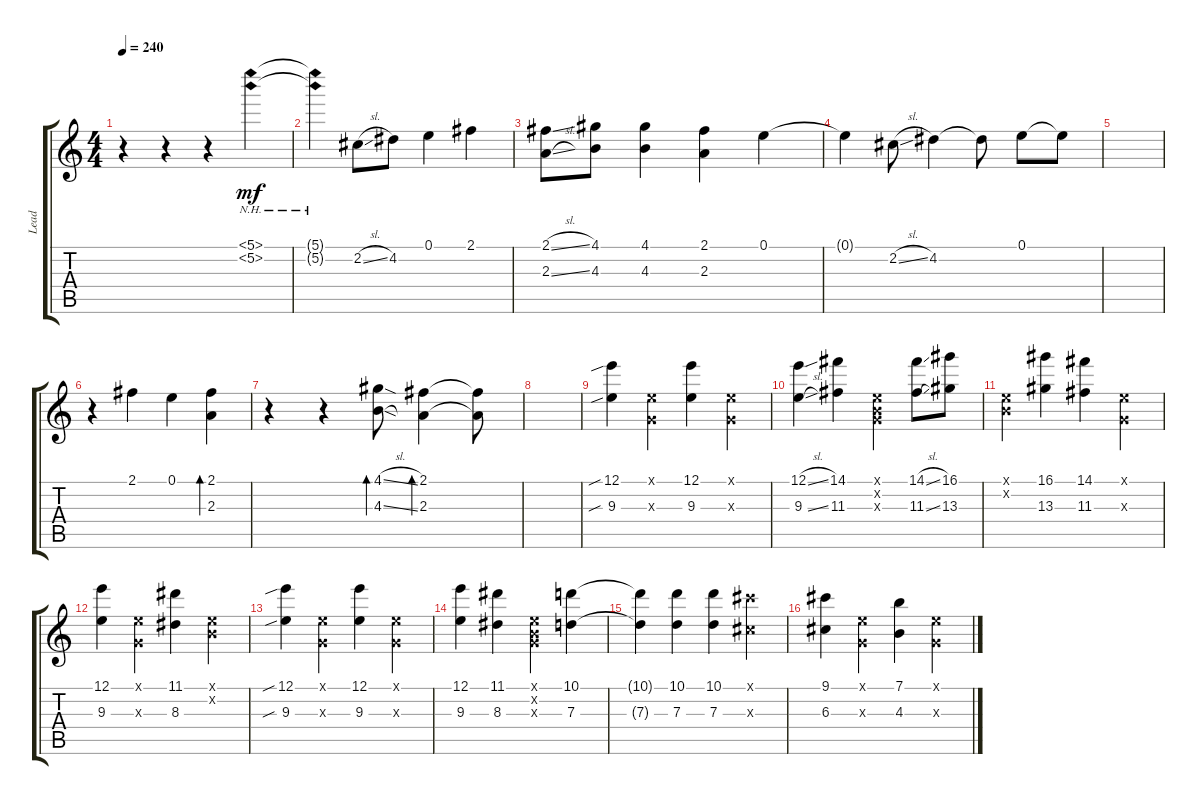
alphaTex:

\track ("Lead" "Lead") {instrument acousticguitarsteel}
\staff {score tabs}
\tuning (E4 B3 G3 D3 A2 E2) {hide}
\ts (4 4)
\tempo 240
\clef g2
\ks c
r.4{dy mf} r.4 r.4 (5.1{nh} 5.2{nh}).4 |
(5.1{nh t} 5.2{nh t}).4 2.2{sl}.8 4.2.8 0.1.4 2.1.4 |
(2.1{sl} 2.3{sl}).8 (4.1 4.3).8 (4.1 4.3).4 (2.1 2.3).4 0.1.4 |
0.1{t}.4 2.2{sl}.8 4.2.4 4.2{t}.8 0.1.8 0.1{t}.8 |
|
r.4 2.1.4 0.1.4 (2.1 2.3).4{bd 60} |
r.4 r.4 (4.1{sl} 4.3{sl}).8{bd 60} (2.1 2.3).4{bd 60} (2.1{t} 2.3{t}).8 |
|
(12.1{sib} 9.3{sib}).4 (0.1{x} 0.3{x}).4 (12.1 9.3).4 (0.1{x} 0.3{x}).4 |
(12.1{sl} 9.3{sl}).4 (14.1 11.3).4 (0.1{x} 0.2{x} 0.3{x}).4 (14.1{sl} 11.3{sl}).8 (16.1 13.3).8 |
(0.1{x} 0.2{x}).4 (16.1 13.3).4 (14.1 11.3).4 (0.1{x} 0.3{x}).4 |
(12.1 9.3).4 (0.1{x} 0.3{x}).4 (11.1 8.3).4 (0.1{x} 0.2{x}).4 |
(12.1{sib} 9.3{sib}).4 (0.1{x} 0.3{x}).4 (12.1 9.3).4 (0.1{x} 0.3{x}).4 |
(12.1 9.3).4 (11.1 8.3).4 (0.1{x} 0.2{x} 0.3{x}).4 (10.1 7.3).4 |
(10.1{t} 7.3{t}).4 (10.1 7.3).4 (10.1 7.3).4 (9.1{x} 6.3{x}).4 |
(9.1 6.3).4 (0.1{x} 0.3{x}).4 (7.1 4.3).4 (0.1{x} 0.3{x}).4
